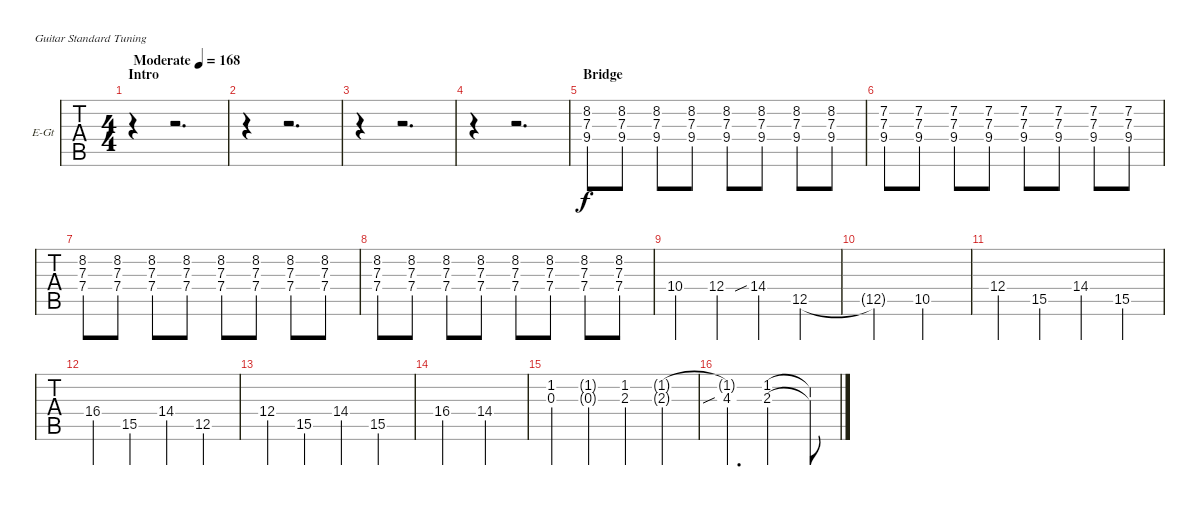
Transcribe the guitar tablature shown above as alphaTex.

\bracketExtendMode groupsimilarinstruments
\firstSystemTrackNameOrientation horizontal
\otherSystemsTrackNameOrientation horizontal
\track ("Albert" "E-Gt") {instrument overdrivenguitar}
\staff {tabs}
\tuning (E4 B3 G3 D3 A2 E2)
\ts (4 4)
\beaming (8 2 2 2 2)
\section ("" "Intro")
\tempo (168 "Moderate")
\clef g2
\ks c
r.4{dy f instrument overdrivenguitar} r.2{d} |
r.4 r.2{d} |
r.4 r.2{d} |
r.4 r.2{d} |
\section ("" "Bridge")
(8.2 7.3 9.4).8 (8.2 7.3 9.4).8 (8.2 7.3 9.4).8 (8.2 7.3 9.4).8 (8.2 7.3 9.4).8 (8.2 7.3 9.4).8 (8.2 7.3 9.4).8 (8.2 7.3 9.4).8 |
(7.2 7.3 9.4).8 (7.2 7.3 9.4).8 (7.2 7.3 9.4).8 (7.2 7.3 9.4).8 (7.2 7.3 9.4).8 (7.2 7.3 9.4).8 (7.2 7.3 9.4).8 (7.2 7.3 9.4).8 |
(8.2 7.3 7.4).8 (8.2 7.3 7.4).8 (8.2 7.3 7.4).8 (8.2 7.3 7.4).8 (8.2 7.3 7.4).8 (8.2 7.3 7.4).8 (8.2 7.3 7.4).8 (8.2 7.3 7.4).8 |
(8.2 7.3 7.4).8 (8.2 7.3 7.4).8 (8.2 7.3 7.4).8 (8.2 7.3 7.4).8 (8.2 7.3 7.4).8 (8.2 7.3 7.4).8 (8.2 7.3 7.4).8 (8.2 7.3 7.4).8 |
10.4.4 12.4.4 14.4{sib}.4 12.5.4 |
12.5{t}.2 10.5.2 |
12.4.4 15.5.4 14.4.4 15.5.4 |
16.4.4 15.5.4 14.4.4 12.5.4 |
12.4.4 15.5.4 14.4.4 15.5.4 |
16.4.2 14.4.2 |
(1.2 0.3).4 (1.2{g} 0.3{g}).4 (1.2 2.3).4 (1.2{g} 2.3{g}).4 |
(4.3{sib} 1.2{t}).4{d} (2.3 1.2).2 (2.3{t} 1.2{t}).8
